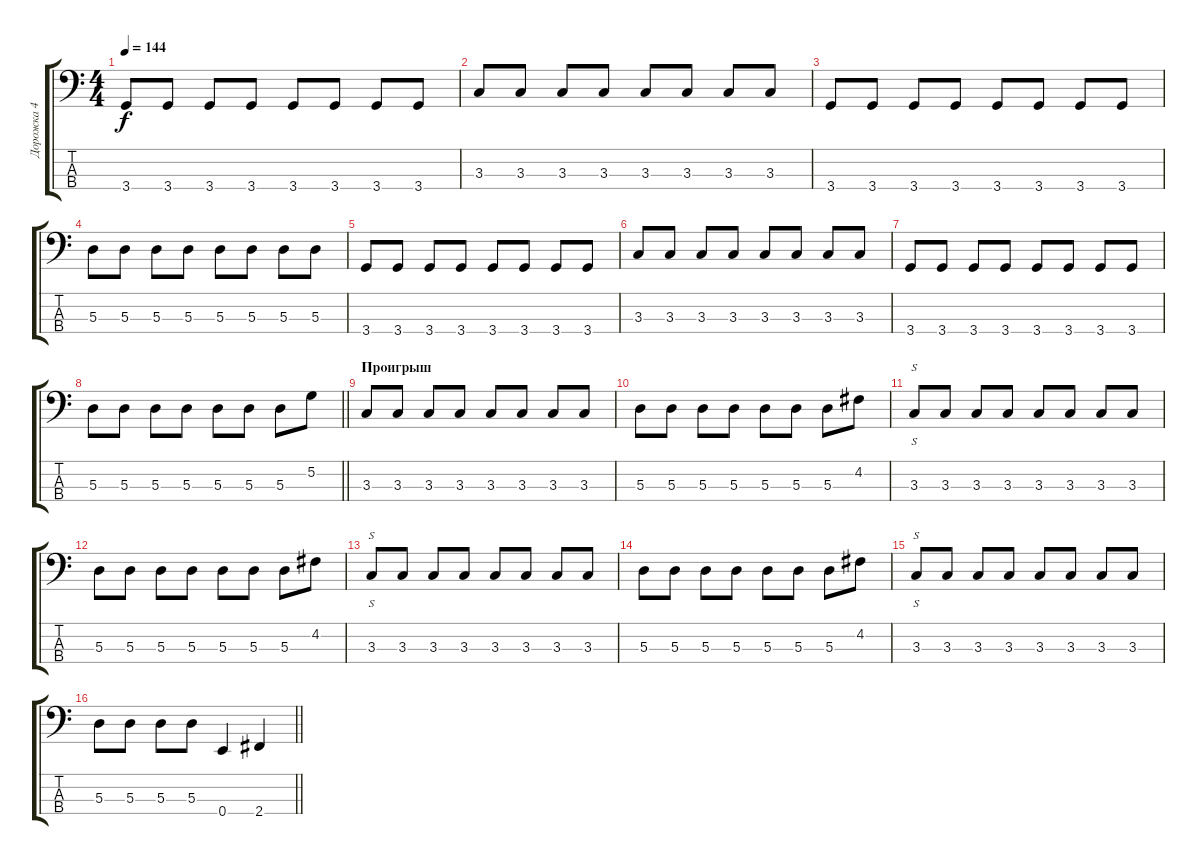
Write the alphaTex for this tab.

\track ("Дорожка 4" "Дорожка 4") {instrument electricbassfinger}
\staff {score tabs}
\tuning (G2 D2 A1 E1) {hide}
\ts (4 4)
\tempo 144
\clef f4
\ks c
3.4.8{dy f} 3.4.8 3.4.8 3.4.8 3.4.8 3.4.8 3.4.8 3.4.8 |
3.3.8 3.3.8 3.3.8 3.3.8 3.3.8 3.3.8 3.3.8 3.3.8 |
3.4.8 3.4.8 3.4.8 3.4.8 3.4.8 3.4.8 3.4.8 3.4.8 |
5.3.8 5.3.8 5.3.8 5.3.8 5.3.8 5.3.8 5.3.8 5.3.8 |
3.4.8 3.4.8 3.4.8 3.4.8 3.4.8 3.4.8 3.4.8 3.4.8 |
3.3.8 3.3.8 3.3.8 3.3.8 3.3.8 3.3.8 3.3.8 3.3.8 |
3.4.8 3.4.8 3.4.8 3.4.8 3.4.8 3.4.8 3.4.8 3.4.8 |
\barLineRight lightlight
5.3.8 5.3.8 5.3.8 5.3.8 5.3.8 5.3.8 5.3.8 5.2.8 |
\section ("" "Проигрыш")
3.3.8 3.3.8 3.3.8 3.3.8 3.3.8 3.3.8 3.3.8 3.3.8 |
5.3.8 5.3.8 5.3.8 5.3.8 5.3.8 5.3.8 5.3.8 4.2.8 |
3.3.8{s} 3.3.8 3.3.8 3.3.8 3.3.8 3.3.8 3.3.8 3.3.8 |
5.3.8 5.3.8 5.3.8 5.3.8 5.3.8 5.3.8 5.3.8 4.2.8 |
3.3.8{s} 3.3.8 3.3.8 3.3.8 3.3.8 3.3.8 3.3.8 3.3.8 |
5.3.8 5.3.8 5.3.8 5.3.8 5.3.8 5.3.8 5.3.8 4.2.8 |
3.3.8{s} 3.3.8 3.3.8 3.3.8 3.3.8 3.3.8 3.3.8 3.3.8 |
\barLineRight lightlight
5.3.8 5.3.8 5.3.8 5.3.8 0.4.4 2.4.4
